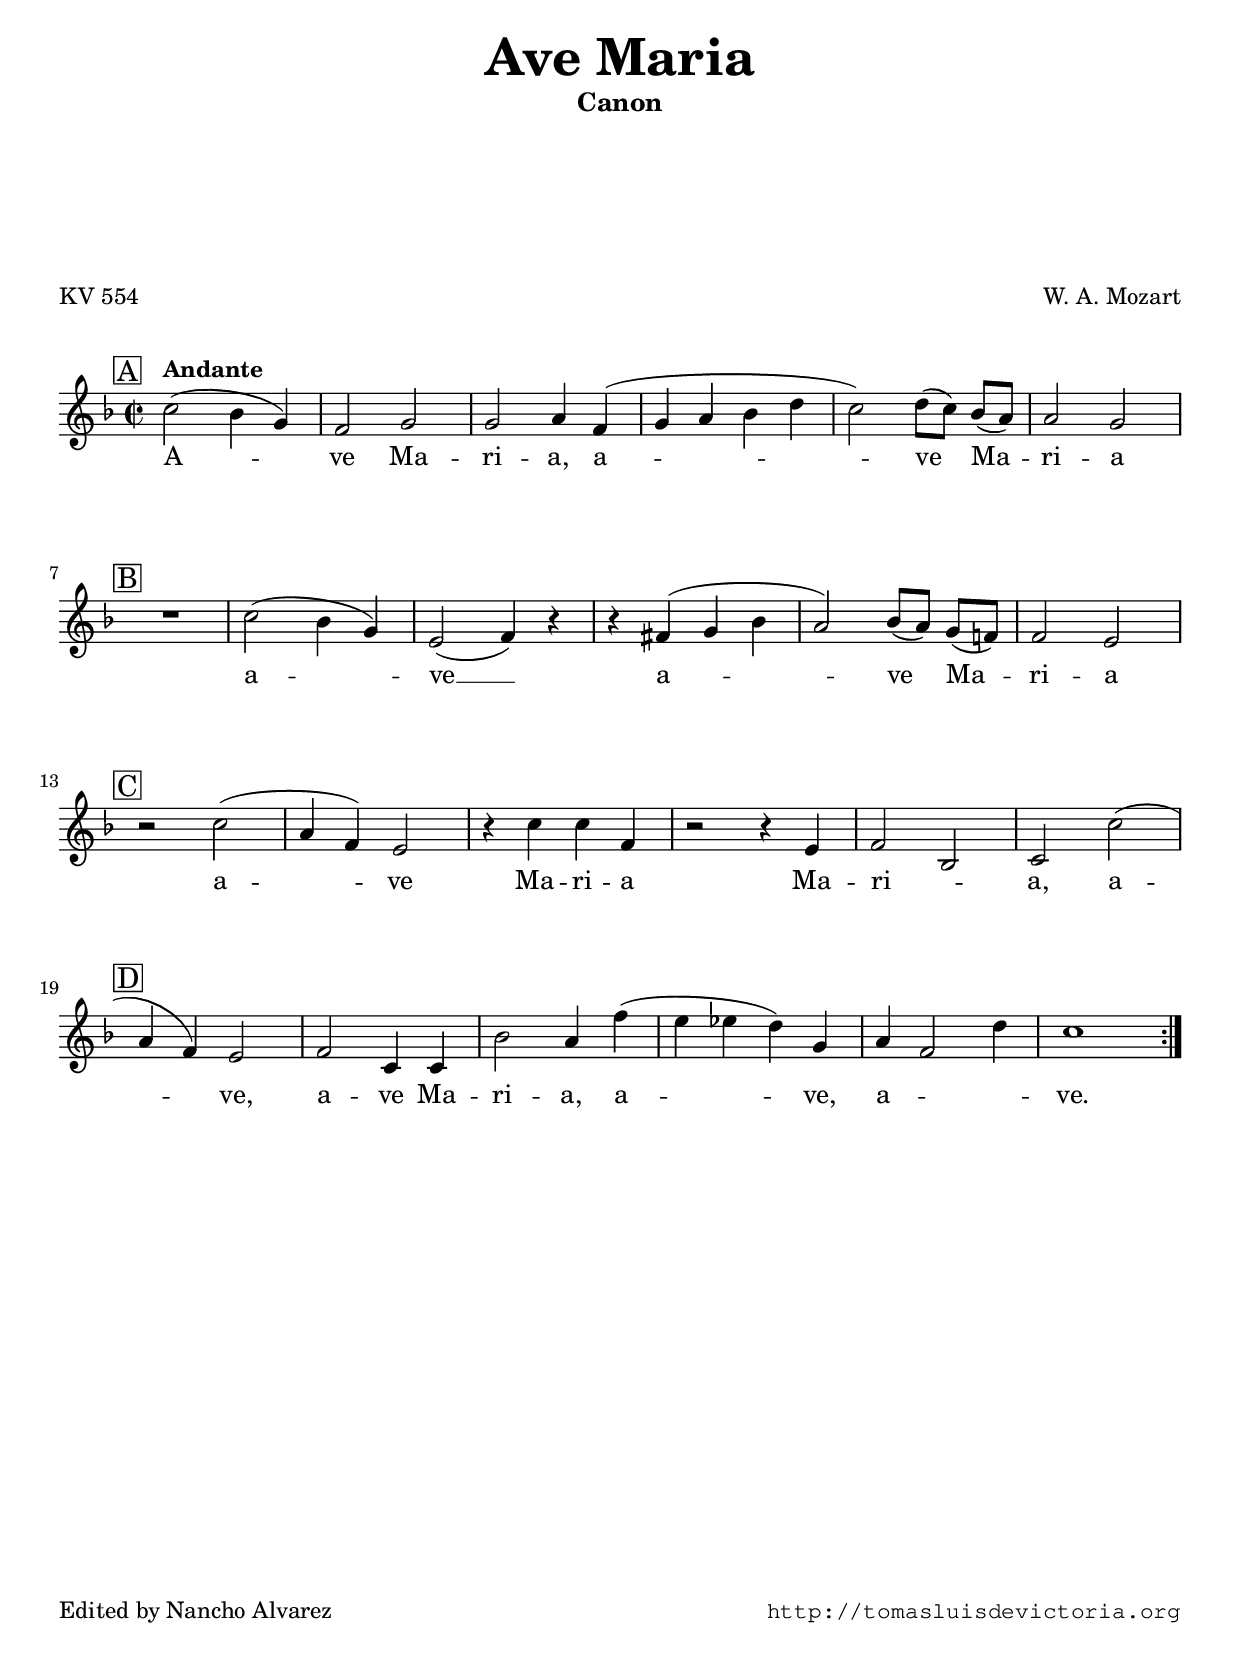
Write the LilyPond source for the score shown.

\version "2.18.0"

#(set-default-paper-size "a4")
#(set-global-staff-size 20)
#(ly:set-option 'point-and-click #f)
%nomobile

italicas=\override LyricText.font-shape = #'italic
rectas=\override LyricText.font-shape = #'upright
ss=\once \set suggestAccidentals = ##t
mtempo={\tempo 4 = 100}
mtempob={\tempo 4 = 50}

htitle="Ave Maria"
hcomposer="Mozart"

\header {
	title=\markup{\fontsize #3 "Ave Maria"}
	subtitle="Canon"
	subsubtitle=\markup{\null \vspace #5 }
	composer="W. A. Mozart"
        pdfauthor=\composer
	%opus="(-)"
	poet=\markup{"KV 554"}
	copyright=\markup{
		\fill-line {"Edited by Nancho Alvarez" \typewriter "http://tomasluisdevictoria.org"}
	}
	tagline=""
}

\score {\transpose c' c'{

	\new Staff << 
	\new Voice="v1" \relative c''{
	 \key f \major
	 \time 2/2
	 \mark \markup{\box{"A"}}
	 \override Score.MetronomeMark.X-offset = #10
	 \override Score.MetronomeMark.padding = #1.5
	 \tempo \markup{"Andante"}
	 c2( bes4 g)
         f2 g
         g2 a4 f(
         g a bes d
         c2) d8[( c]) bes[( a])
         a2 g
	 \mark \markup{\box{"B"}}
         %\mark \markup{\musicglyph #"scripts.segno" }
         R1
         c2( bes4 g)
         e2( f4) r
         r4 fis( g bes
         a2) bes8[( a]]) g8[( f!)]
         f2 e
	 \mark \markup{\box{"C"}}
         %\mark \markup{\musicglyph #"scripts.segno" }
         r2 c'2(
         a4 f) e2
         r4 c' c f,
         r2 r4 e
         f2 bes,
         c2 c'(
         \mark \markup{\box{"D"}}
         %\mark \markup{\musicglyph #"scripts.segno" }
         a4 f) e2
         f2 c4 c 
         bes'2 a4 f'(
         e ees d) g,
         a4 f2 d'4
         c1
         \bar ":|."
	}
	
	\new Lyrics \lyricsto "v1" {
	A -- ve Ma -- ri -- a,
	a -- ve Ma -- ri -- a
	a -- ve __
	a -- ve Ma -- ri -- a
	a -- ve Ma -- ri -- a
	Ma -- ri -- _ a,
	a -- ve,
	a -- ve Ma -- ri -- a,
	a -- ve, a -- _ _ ve.
	}
	>>

	} % transpose

\layout{ 
	\context {\Lyrics 
		\override VerticalAxisGroup.staff-affinity = #UP
		\override VerticalAxisGroup.nonstaff-relatedstaff-spacing =
			#'((basic-distance . 0) (minimum-distance . 0) (padding . 1))
		\override LyricText.font-size = #1.2
		\override LyricHyphen.minimum-distance = #0.5
	}
	\context {\Score 
		tempoHideNote = ##t
		\override BarNumber.padding = #2 
	}
	\context {\Voice 
		%melismaBusyProperties = #'()
		%autoBeaming = ##f
	}
	\context {\Staff 
                %\RemoveEmptyStaves
                %\override VerticalAxisGroup.remove-first = ##t
		\override VerticalAxisGroup.staff-staff-spacing =
			#'((basic-distance . 11) (minimum-distance . 0) (padding . 1))
		%\consists Ambitus_engraver 
		\override LigatureBracket.padding = #1
	}
}

%\midi { \mtempo }

}


\paper{
	evenHeaderMarkup=\markup  \fill-line { \fromproperty #'page:page-number-string \htitle \hcomposer }
	oddHeaderMarkup= \markup  \fill-line { \on-the-fly #not-first-page \hcomposer \on-the-fly #not-first-page \htitle \on-the-fly #not-first-page \fromproperty #'page:page-number-string }
	system-count=4
	%page-count = 8
	%ragged-last-bottom = ##f
	indent=0.0\cm
	system-system-spacing =
	#'((basic-distance . 20) (minimum-distance . 0) (padding . 5))
	top-system-spacing = % header
	#'((basic-distance . 8) (minimum-distance . 0) (padding . 0))
	last-bottom-spacing = % footer
	#'((basic-distance . 12) (minimum-distance . 0) (padding . 0))
	markup-system-spacing.padding = #5
	top-markup-spacing.padding=#10
	
}
